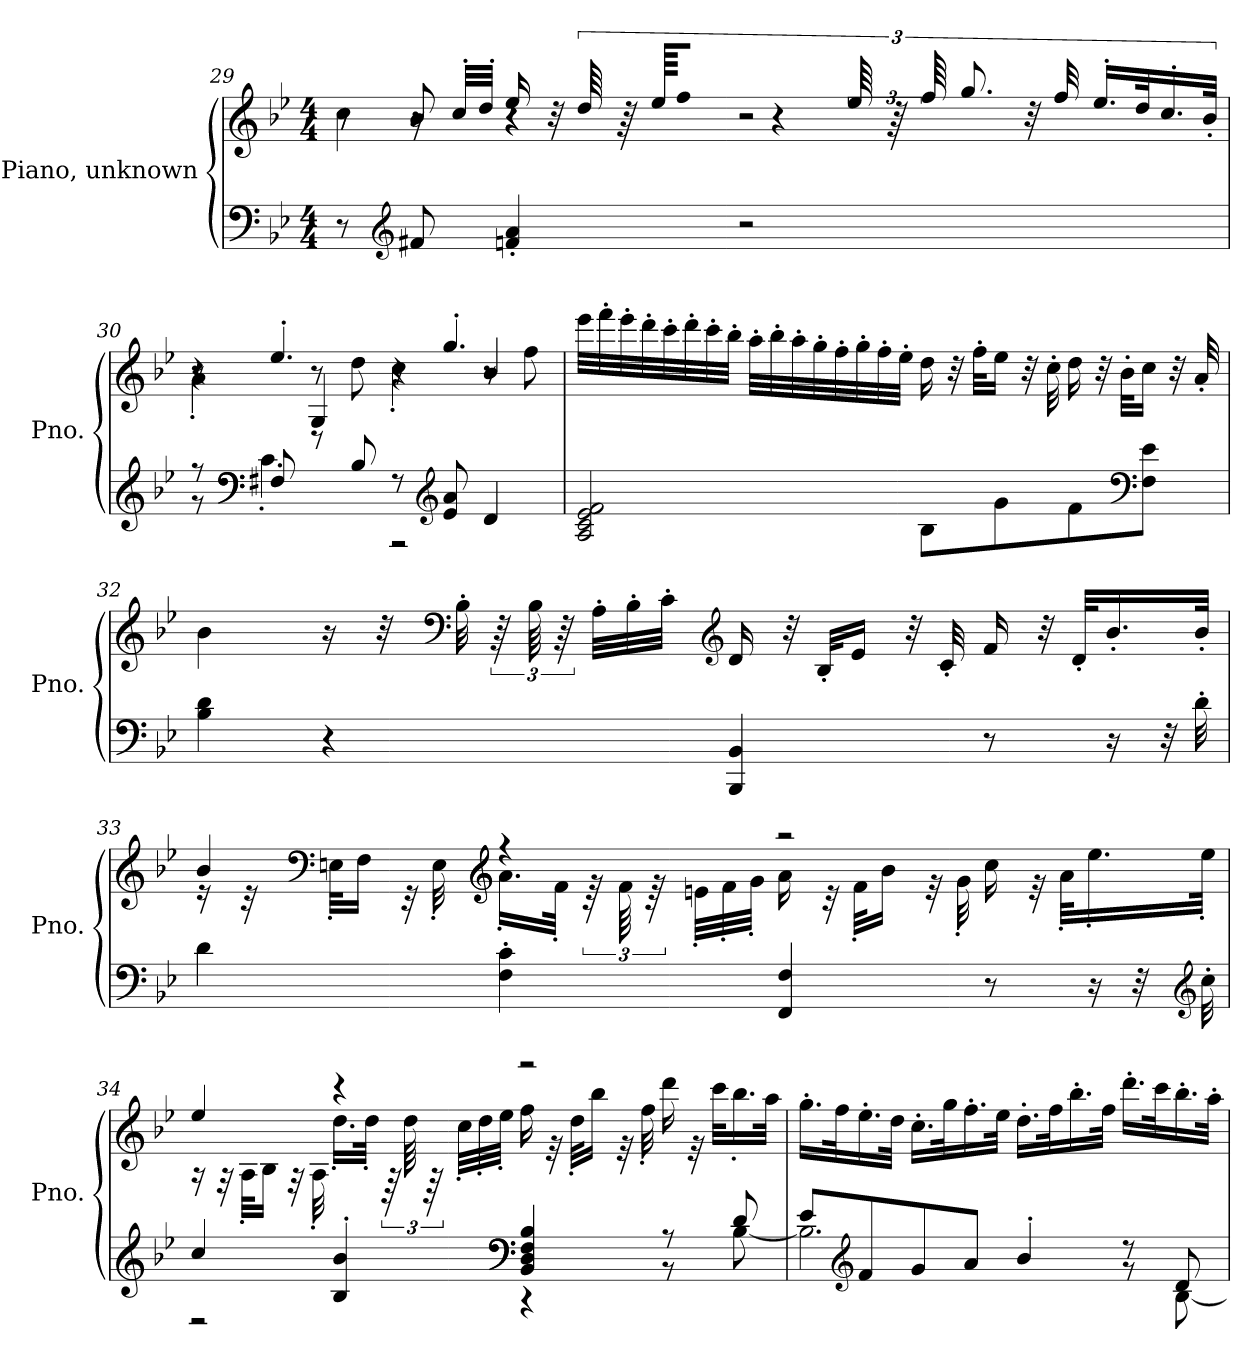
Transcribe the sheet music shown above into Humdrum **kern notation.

**kern	**kern
*part1	*part1
*staff2	*staff1
*I"Piano, unknown	*
*I'Pno.	*
*clefF4	*clefG2
*k[b-e-]	*k[b-e-]
*M4/4	*M4/4
=29	=29
*	*^
*	*	*^
8r	8r	4cc\	8r
*clefG2	*	*	*
8f#X/	16r	.	8b-/
.	32cc'/LLL	.	.
.	32dd'/JJJ	.	.
4fn/' 4a/'	16ee-/	4r	4r
.	32r	.	.
.	96dd/	.	.
.	96r	.	.
.	96ee-/KKLL	.	.
.	16ff/JJ	.	.
.	32r	.	.
.	96ee-/	.	.
.	96r	.	.
.	96ff/	.	.
2r	8.gg/	2r	2r
.	32r	.	.
.	32ff/	.	.
.	16.ee-'/LL	.	.
.	32dd/K	.	.
.	16.cc'/	.	.
.	32b-'/JJk	.	.
!!LO:PB:g=z	!!	!!
=30	=30	=30	=30
*^	*	*	*
8r	8r	8r	4a'\	4r
*clefF4	*	*	*	*
8F#X/	4.c'\	4.ee-'/	.	.
8r	.	.	8r	4G/
8B-/	.	.	8dd\	.
8r	2r	8r	4cc'\	4r
*clefG2	*	*	*	*
8e-/ 8a/	.	4.gg'/	.	.
4d/	.	.	8r	4b-/
.	.	.	8ff\	.
*v	*v	*	*	*
*	*v	*v	*v
!!LO:LB:g=z
=31	=31
2A/ 2c/ 2e-/ 2f/	32eee-\LLL
.	32fff'\
.	32eee-'\
.	32ddd'\
.	32ccc'\
.	32ddd'\
.	32ccc'\
.	32bb-'\JJJ
.	32aa'\LLL
.	32bb-'\
.	32aa'\
.	32gg'\
.	32ff'\
.	32gg'\
.	32ff'\
.	32ee-'\JJJ
8B-\L	16dd\
.	32r
.	32ff'\KLL
8g\	16ee-\JJ
.	32r
.	32cc'\
8f\	16dd\
.	32r
.	32b-'\KLL
*clefF4	*
8F\ 8e-\J	16cc\JJ
.	32r
.	32a'/
!!LO:LB:g=z
=32	=32
4B-\ 4d\	4b-\
4r	16r
.	32r
*	*clefF4
.	32B-'\
.	96r
.	96B-\
.	96r
.	32A'\LLL
.	32B-'\
.	32c'\JJJ
*	*clefG2
4BBB-/ 4BB-/	16d/
.	32r
.	32B-'/KLL
.	16e-/JJ
.	32r
.	32c'/
8r	16f/
.	32r
.	32d'/KLL
16r	16.b-'/
32r	.
32d'\	32b-'/JJk
!!LO:LB:g=z
=33	=33
*	*^
4d\	4b-/	16r
.	.	32r
*	*clefF4	*
.	.	32En'\KLL
.	.	16F\JJ
.	.	32r
.	.	32E'\
*	*clefG2	*
4F\' 4c\'	4r	16.a'\LL
.	.	32f'\JJk
.	.	96r
.	.	96f\
.	.	96r
.	.	32en'\LLL
.	.	32f'\
.	.	32g'\JJJ
4FF/ 4F/	2r	16a\
.	.	32r
.	.	32f'\KLL
.	.	16b-\JJ
.	.	32r
.	.	32g'\
8r	.	16cc\
.	.	32r
.	.	32a'\KLL
16r	.	16.ee-'\
32r	.	.
*clefG2	*	*
32cc'\	.	32ee-'\JJk
!!LO:LB:g=z	!!
=34	=34	=34
*^	*	*
4cc/	2r	4ee-/	16r
.	.	.	32r
.	.	.	32A'\KLL
.	.	.	16B-\JJ
.	.	.	32r
.	.	.	32A'\
4B-/' 4b-/'	.	4r	16.dd'\LL
.	.	.	32dd'\JJk
.	.	.	96r
.	.	.	96dd\
.	.	.	96r
.	.	.	32cc'\LLL
.	.	.	32dd'\
.	.	.	32ee-'\JJJ
*clefF4	*	*	*
4BB-/ 4D/ 4F/ 4B-/	4r	2r	16ff\
.	.	.	32r
.	.	.	32dd'\KLL
.	.	.	16bb-\JJ
.	.	.	32r
.	.	.	32ff'\
8r	8r	.	16ddd\
.	.	.	32r
.	.	.	32ccc\KLL
8d/	[8B-\	.	16.bb-'\
.	.	.	32aa\JJk
*	*	*v	*v
!!LO:LB:g=z
=35	=35	=35
8e-/L	2.B-\]	16.gg'\LL
.	.	32ff\K
*clefG2	*	*
8f/	.	16.ee-'\
.	.	32dd\JJk
8g/	.	16.cc'\LL
.	.	32gg\K
8a/J	.	16.ff'\
.	.	32ee-\JJk
4b-'/	.	16.dd'\LL
.	.	32ff\K
.	.	16.bb-'\
.	.	32ff\JJk
8r	8r	16.ddd'\LL
.	.	32ccc\K
8d/	[8B-\	16.bb-'\
.	.	32aa'\JJk
*v	*v	*
=	=
*-	*-
